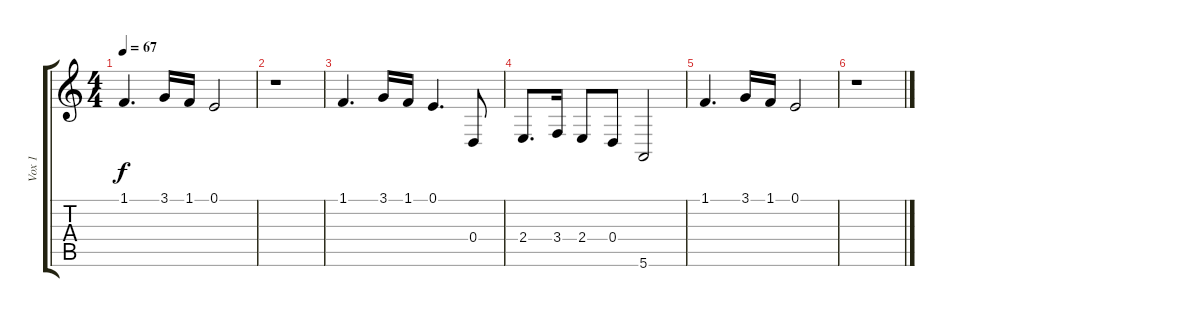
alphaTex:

\track ("Vox 1" "Vox 1") {instrument choiraahs}
\staff {score tabs}
\tuning (E4 B3 G3 D3 A2 E2) {hide}
\ts (4 4)
\tempo 67
\clef g2
\ks c
1.1.4{d dy f} 3.1.16 1.1.16 0.1.2 |
r.1 |
1.1.4{d} 3.1.16 1.1.16 0.1.4{d} 0.4.8 |
2.4.8{d} 3.4.16 2.4.8 0.4.8 5.6.2 |
1.1.4{d} 3.1.16 1.1.16 0.1.2 |
r.1
